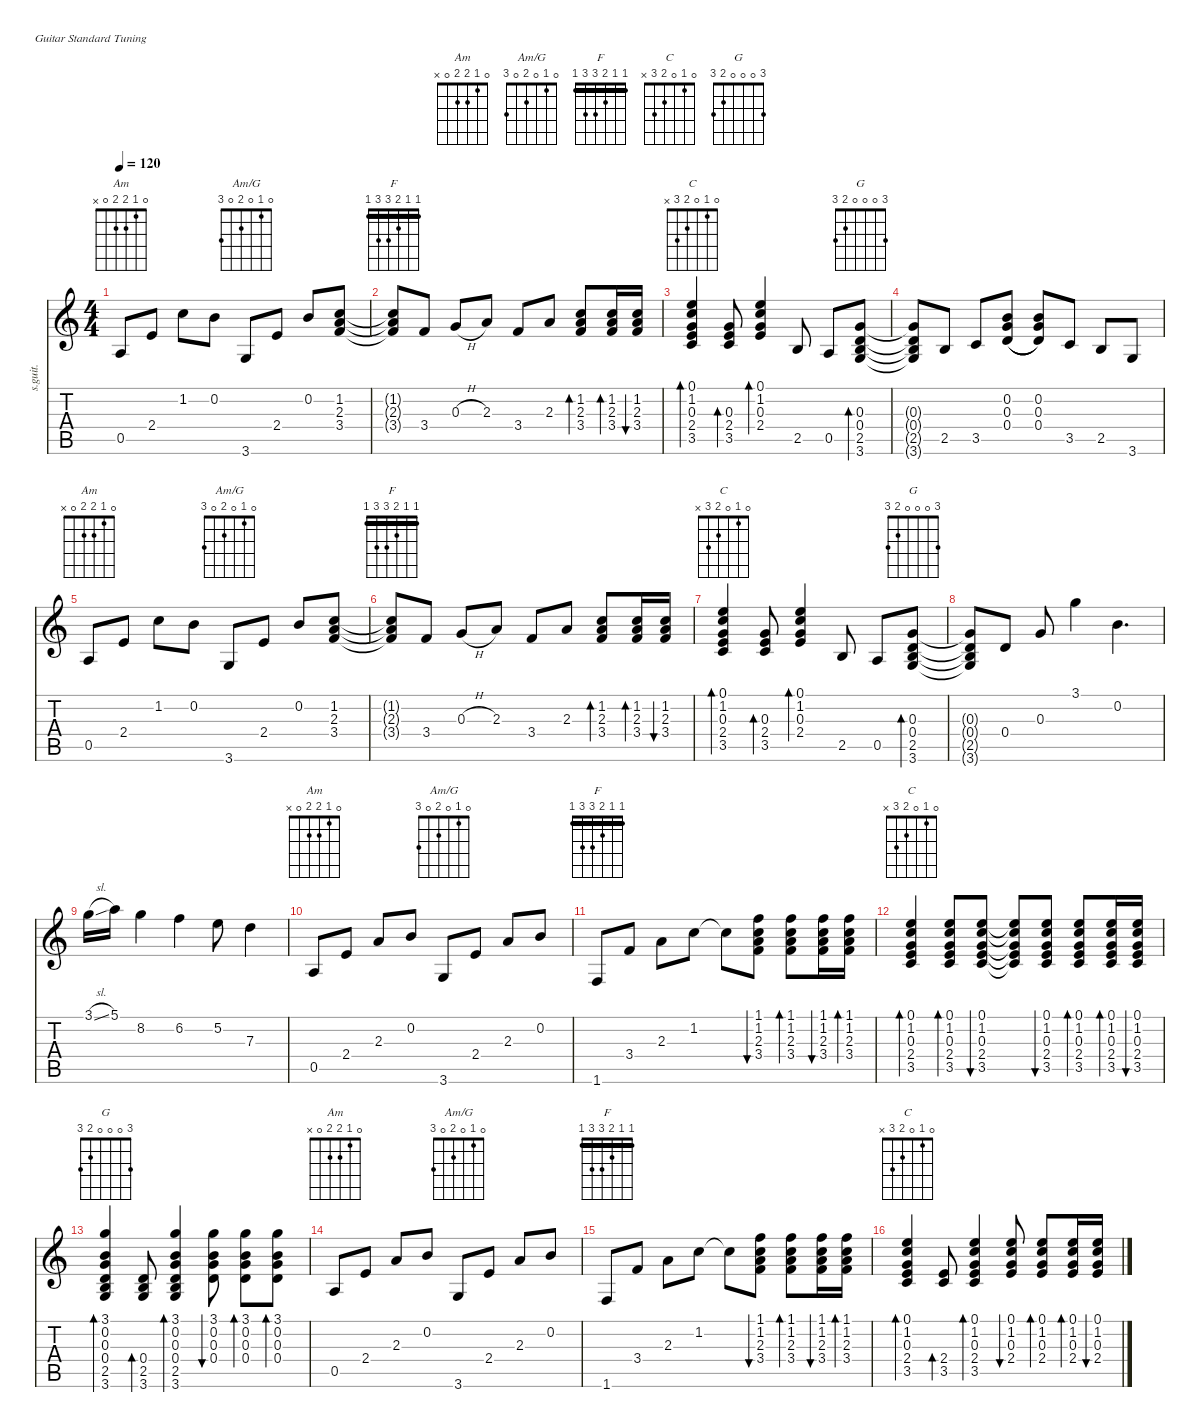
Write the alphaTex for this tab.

\defaultSystemsLayout 4
\hideDynamics
\bracketExtendMode nobrackets
\chordDiagramsInScore
\track ("Steel Guitar" "s.guit.") {defaultSystemsLayout 4 instrument acousticguitarsteel}
\staff {score tabs}
\tuning (E4 B3 G3 D3 A2 E2)
\chord ("Am" 0 1 2 2 0 x) {showfingering false}
\chord ("Am/G" 0 1 0 2 0 3) {showfingering false}
\chord ("F" 1 1 2 3 3 1) {showfingering false barre (1 1)}
\chord ("C" 0 1 0 2 3 x) {showfingering false}
\chord ("G" 3 0 0 0 2 3) {showfingering false}
\ts (4 4)
\tempo 120
\clef g2
\ks c
0.5.8{ch "Am" dy mf instrument acousticguitarsteel beam Up} 2.4.8{beam Up} 1.2.8{beam Down} 0.2.8{beam Down} 3.6.8{ch "Am/G" beam Up} 2.4.8{beam Up} 0.2.8{beam Up} (1.2 2.3 3.4).8{beam Up} |
(1.2{t} 2.3{t} 3.4{t}).8{ch "F" beam Up} 3.4.8{beam Up} 0.3{h}.8{beam Up} 2.3.8{beam Up} 3.4.8{beam Up} 2.3.8{beam Up} (3.4 2.3 1.2).8{bd 240 beam Up} (3.4 2.3 1.2).16{bd 120 beam Up} (1.2 2.3 3.4).16{bu 120 beam Up} |
(3.5 2.4 0.3 1.2 0.1).4{bd 120 ch "C" beam Up} (3.5 2.4 0.3).8{bd 120 beam Up} (0.3 1.2 0.1 2.4).4{bd 120 beam Up} 2.5.8{beam Up} 0.5.8{beam Up} (3.6 2.5 0.4 0.3).8{bd 119 ch "G" beam Up} |
(3.6{t} 2.5{t} 0.4{t} 0.3{t}).8{beam Up} 2.5.8{beam Up} 3.5.8{beam Up} (0.4 0.3 0.2).8{legatoorigin beam Up} (0.2 0.3 0.4).8{beam Up} 3.5.8{beam Up} 2.5.8{beam Up} 3.6.8{beam Up} |
0.5.8{ch "Am" beam Up} 2.4.8{beam Up} 1.2.8{beam Down} 0.2.8{beam Down} 3.6.8{ch "Am/G" beam Up} 2.4.8{beam Up} 0.2.8{beam Up} (1.2 2.3 3.4).8{beam Up} |
(1.2{t} 2.3{t} 3.4{t}).8{ch "F" beam Up} 3.4.8{beam Up} 0.3{h}.8{beam Up} 2.3.8{beam Up} 3.4.8{beam Up} 2.3.8{beam Up} (3.4 2.3 1.2).8{bd 240 beam Up} (3.4 2.3 1.2).16{bd 120 beam Up} (1.2 2.3 3.4).16{bu 120 beam Up} |
(3.5 2.4 0.3 1.2 0.1).4{bd 120 ch "C" beam Up} (3.5 2.4 0.3).8{bd 120 beam Up} (0.3 1.2 0.1 2.4).4{bd 120 beam Up} 2.5.8{beam Up} 0.5.8{beam Up} (3.6 2.5 0.4 0.3).8{bd 119 ch "G" beam Up} |
(3.6{t} 2.5{t} 0.4{t} 0.3{t}).8{beam Up} 0.4.8{beam Up} 0.3.8{beam Up} 3.1.4{beam Down} 0.2.4{d beam Down} |
3.1{sl}.16{beam Down} 5.1.16{beam Down} 8.2.4{beam Down} 6.2.4{beam Down} 5.2.8{beam Down} 7.3.4{beam Down} |
0.5.8{ch "Am" beam Up} 2.4.8{beam Up} 2.3.8{beam Up} 0.2.8{beam Up} 3.6.8{ch "Am/G" beam Up} 2.4.8{beam Up} 2.3.8{beam Up} 0.2.8{beam Up} |
1.6.8{ch "F" beam Up} 3.4.8{beam Up} 2.3.8{beam Down} 1.2.8{beam Down} 1.2{t}.8{beam Down} (1.1 1.2 2.3 3.4).8{bu 118 beam Down} (1.1 1.2 2.3 3.4).8{bd 117 beam Down} (1.1 1.2 2.3 3.4).16{bu 118 beam Down} (1.1 1.2 2.3 3.4).16{bd 117 beam Down} |
(3.5 2.4 0.3 1.2 0.1).4{bd 116 ch "C" beam Up} (3.5 2.4 0.3 1.2 0.1).8{bd 115 beam Up} (3.5 2.4 0.3 1.2 0.1).8{bu 114 beam Up} (3.5{t} 2.4{t} 0.3{t} 1.2{t} 0.1{t}).8{beam Up} (3.5 2.4 0.3 1.2 0.1).8{bu 114 beam Up} (3.5 2.4 0.3 1.2 0.1).8{bd 115 beam Up} (3.5 2.4 0.3 1.2 0.1).16{bd 115 beam Up} (3.5 2.4 0.3 1.2 0.1).16{bu 114 beam Up} |
(3.6 2.5 0.4 0.3 0.2 3.1).4{bd 113 ch "G" beam Up} (3.6 2.5 0.4).8{bd 113 beam Up} (3.6 2.5 0.4 0.3 0.2 3.1).4{bd 113 beam Up} (0.4 0.3 0.2 3.1).8{bu 112 beam Down} (0.4 0.3 0.2 3.1).8{bd 113 beam Down} (0.4 0.3 0.2 3.1).8{bd 113 beam Down} |
0.5.8{ch "Am" beam Up} 2.4.8{beam Up} 2.3.8{beam Up} 0.2.8{beam Up} 3.6.8{ch "Am/G" beam Up} 2.4.8{beam Up} 2.3.8{beam Up} 0.2.8{beam Up} |
1.6.8{ch "F" beam Up} 3.4.8{beam Up} 2.3.8{beam Down} 1.2.8{beam Down} 1.2{t}.8{beam Down} (1.1 1.2 2.3 3.4).8{bu 118 beam Down} (1.1 1.2 2.3 3.4).8{bd 117 beam Down} (1.1 1.2 2.3 3.4).16{bu 118 beam Down} (1.1 1.2 2.3 3.4).16{bd 117 beam Down} |
(3.5 2.4 0.3 1.2 0.1).4{bd 116 ch "C" beam Up} (3.5 2.4).8{bd 115 beam Up} (3.5 2.4 0.3 1.2 0.1).4{bd 114 beam Up} (2.4 0.3 1.2 0.1).8{bu 114 beam Up} (2.4 0.3 1.2 0.1).8{bd 115 beam Up} (2.4 0.3 1.2 0.1).16{bd 115 beam Up} (2.4 0.3 1.2 0.1).16{bu 114 beam Up}
